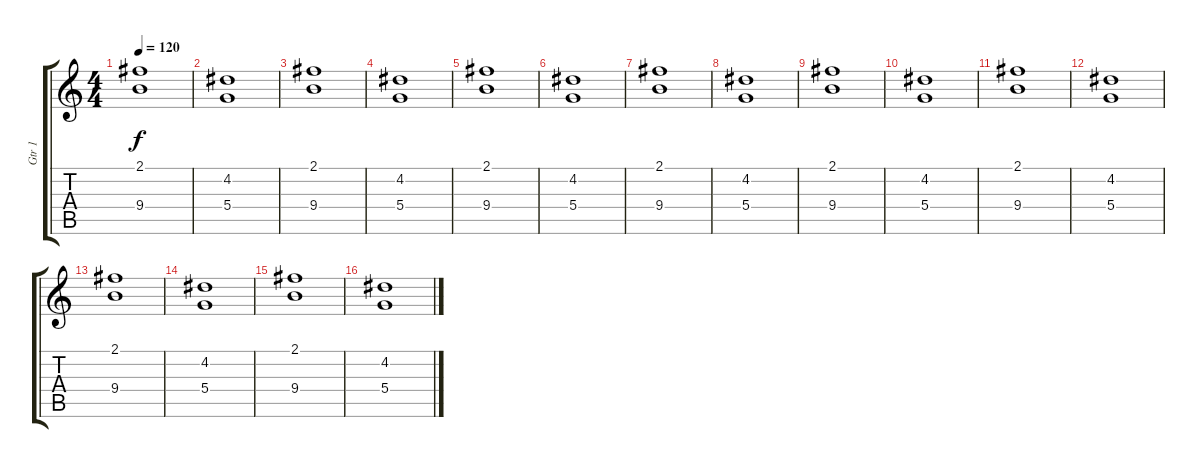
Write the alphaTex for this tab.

\track ("Gtr 1" "Gtr 1") {instrument electricguitarjazz}
\staff {score tabs}
\tuning (E4 B3 G3 D3 A2 E2) {hide}
\ts (4 4)
\tempo 120
\clef g2
\ks c
(2.1 9.4).1{dy f instrument electricguitarjazz} |
(4.2 5.4).1 |
(2.1 9.4).1 |
(4.2 5.4).1 |
(2.1 9.4).1 |
(4.2 5.4).1 |
(2.1 9.4).1 |
(4.2 5.4).1 |
(2.1 9.4).1 |
(4.2 5.4).1 |
(2.1 9.4).1 |
(4.2 5.4).1 |
(2.1 9.4).1 |
(4.2 5.4).1 |
(2.1 9.4).1 |
(4.2 5.4).1
